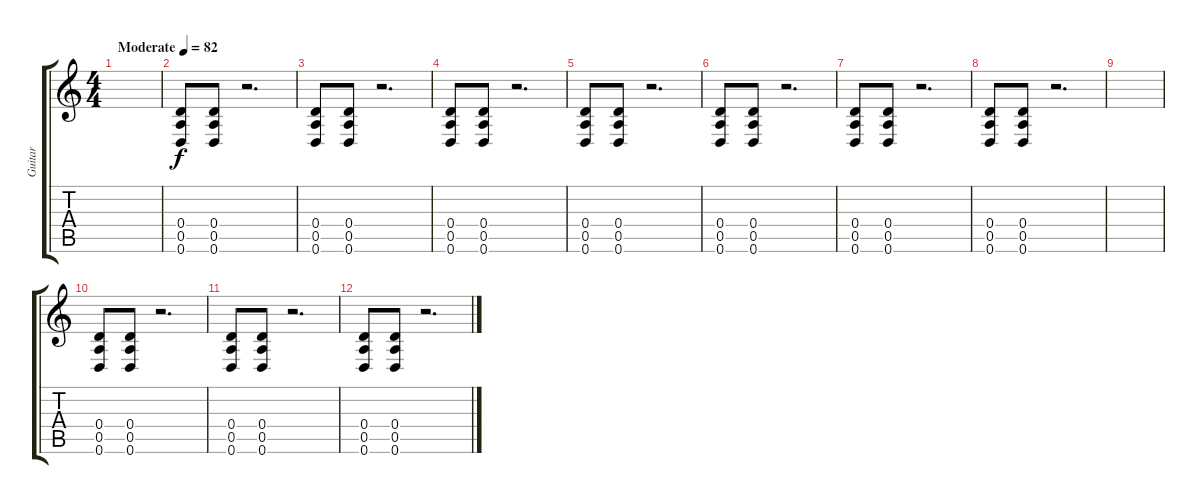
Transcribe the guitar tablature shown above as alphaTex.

\track ("Guitar" "Guitar") {instrument distortionguitar}
\staff {score tabs}
\tuning (E4 B3 G3 D3 A2 D2) {hide}
\ts (4 4)
\tempo (82 "Moderate")
\clef g2
\ks c
|
(0.4 0.5 0.6).8 (0.4 0.5 0.6).8 r.2{d} |
(0.4 0.5 0.6).8 (0.4 0.5 0.6).8 r.2{d} |
(0.4 0.5 0.6).8 (0.4 0.5 0.6).8 r.2{d} |
(0.4 0.5 0.6).8 (0.4 0.5 0.6).8 r.2{d} |
(0.4 0.5 0.6).8 (0.4 0.5 0.6).8 r.2{d} |
(0.4 0.5 0.6).8 (0.4 0.5 0.6).8 r.2{d} |
(0.4 0.5 0.6).8 (0.4 0.5 0.6).8 r.2{d} |
|
(0.4 0.5 0.6).8 (0.4 0.5 0.6).8 r.2{d} |
(0.4 0.5 0.6).8 (0.4 0.5 0.6).8 r.2{d} |
(0.4 0.5 0.6).8 (0.4 0.5 0.6).8 r.2{d}
